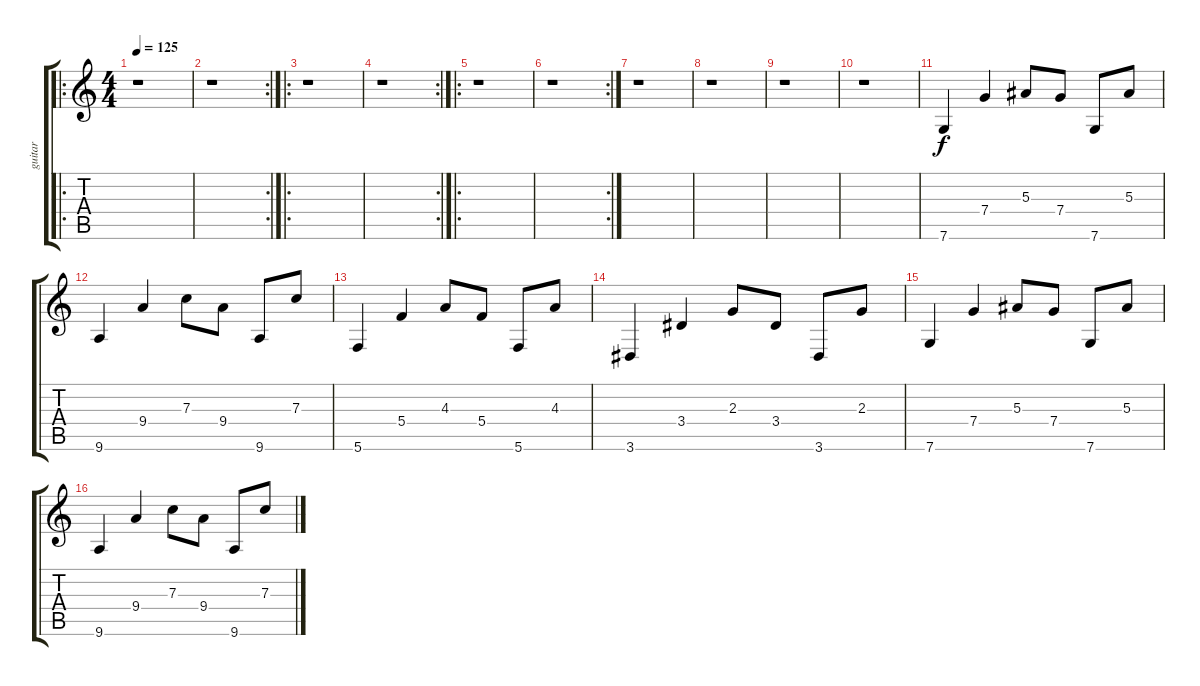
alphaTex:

\track ("guitar" "guitar") {instrument electricguitarmuted}
\staff {score tabs}
\tuning (D4 A3 F3 C3 G2 C2) {hide}
\ro
\ts (4 4)
\tempo 125
\clef g2
\ks c
r.1{dy f} |
\rc 2
r.1 |
\ro
r.1 |
\rc 2
r.1 |
\ro
r.1 |
\rc 2
r.1 |
r.1 |
r.1 |
r.1 |
r.1 |
7.6.4 7.4.4 5.3.8 7.4.8 7.6.8 5.3.8 |
9.6.4 9.4.4 7.3.8 9.4.8 9.6.8 7.3.8 |
5.6.4 5.4.4 4.3.8 5.4.8 5.6.8 4.3.8 |
3.6.4 3.4.4 2.3.8 3.4.8 3.6.8 2.3.8 |
7.6.4 7.4.4 5.3.8 7.4.8 7.6.8 5.3.8 |
9.6.4 9.4.4 7.3.8 9.4.8 9.6.8 7.3.8
